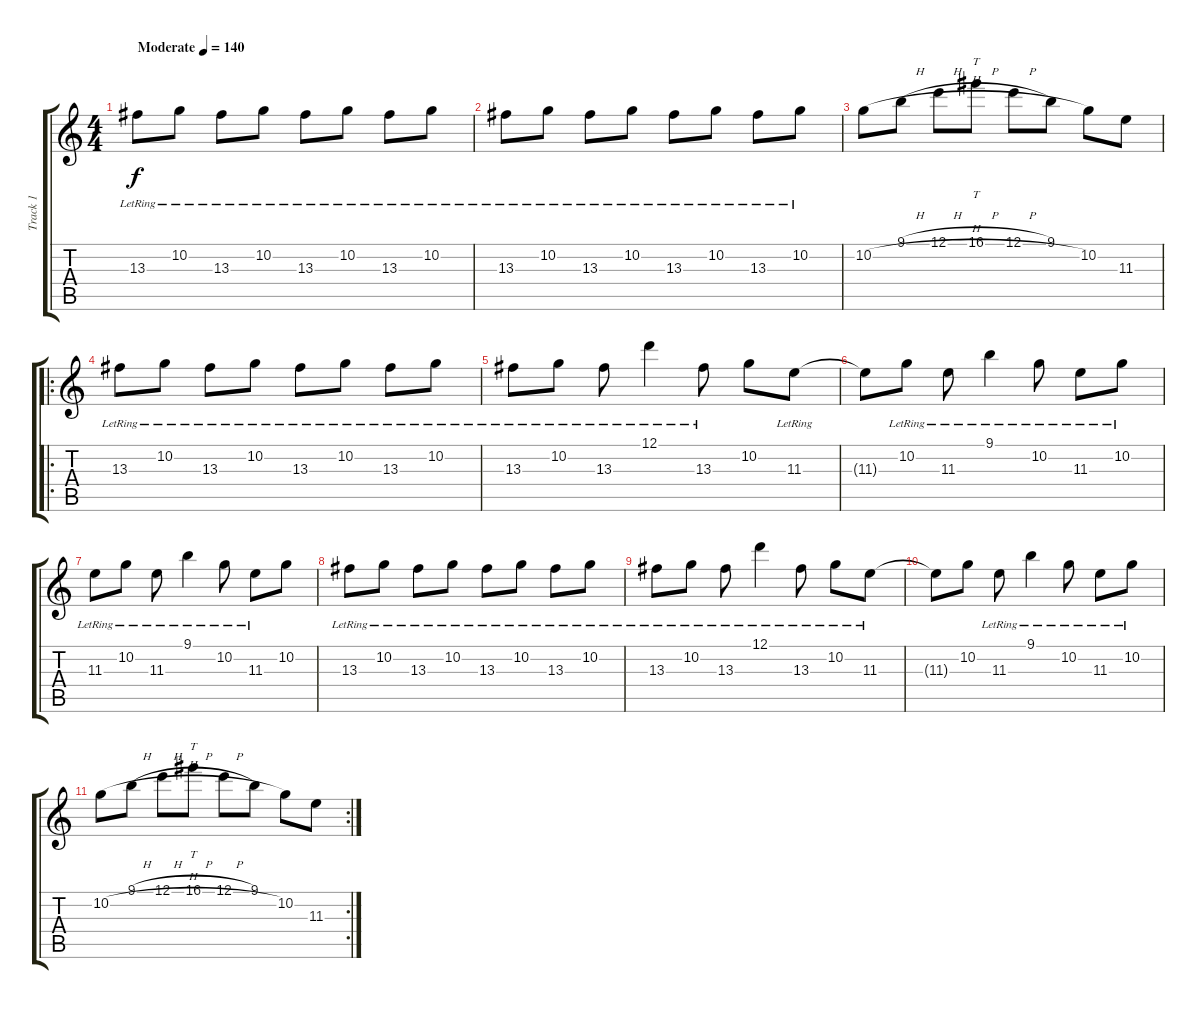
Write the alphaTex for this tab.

\track ("Track 1" "Track 1") {instrument distortionguitar}
\staff {score tabs}
\tuning (D4 A3 F3 C3 G2 C2) {hide}
\ts (4 4)
\tempo (140 "Moderate")
\clef g2
\ks c
13.3{lr}.8{dy f volume 14 instrument distortionguitar} 10.2{lr}.8 13.3{lr}.8 10.2{lr}.8 13.3{lr}.8 10.2{lr}.8 13.3{lr}.8 10.2{lr}.8 |
13.3{lr}.8 10.2{lr}.8 13.3{lr}.8 10.2{lr}.8 13.3{lr}.8 10.2{lr}.8 13.3{lr}.8 10.2{lr}.8 |
10.2{h}.8 9.1{h}.8 12.1{h}.8 16.1{h}.8{tt} 12.1{h}.8 9.1.8 10.2.8 11.3.8 |
\ro
13.3{lr}.8{volume 14} 10.2{lr}.8 13.3{lr}.8 10.2{lr}.8 13.3{lr}.8 10.2{lr}.8 13.3{lr}.8 10.2{lr}.8 |
13.3{lr}.8 10.2{lr}.8 13.3{lr}.8 12.1{lr}.4 13.3{lr}.8 10.2.8 11.3{lr}.8 |
11.3{t}.8 10.2{lr}.8 11.3{lr}.8 9.1{lr}.4 10.2{lr}.8 11.3{lr}.8 10.2{lr}.8 |
11.3{lr}.8 10.2{lr}.8 11.3{lr}.8 9.1{lr}.4 10.2{lr}.8 11.3{lr}.8 10.2.8 |
13.3{lr}.8 10.2{lr}.8 13.3{lr}.8 10.2{lr}.8 13.3{lr}.8 10.2{lr}.8 13.3{lr}.8 10.2{lr}.8 |
13.3{lr}.8 10.2{lr}.8 13.3{lr}.8 12.1{lr}.4 13.3{lr}.8 10.2{lr}.8 11.3{lr}.8 |
11.3{t}.8 10.2.8 11.3{lr}.8 9.1{lr}.4 10.2{lr}.8 11.3{lr}.8 10.2{lr}.8 |
\rc 2
10.2{h}.8 9.1{h}.8 12.1{h}.8 16.1{h}.8{tt} 12.1{h}.8 9.1.8 10.2.8 11.3.8
